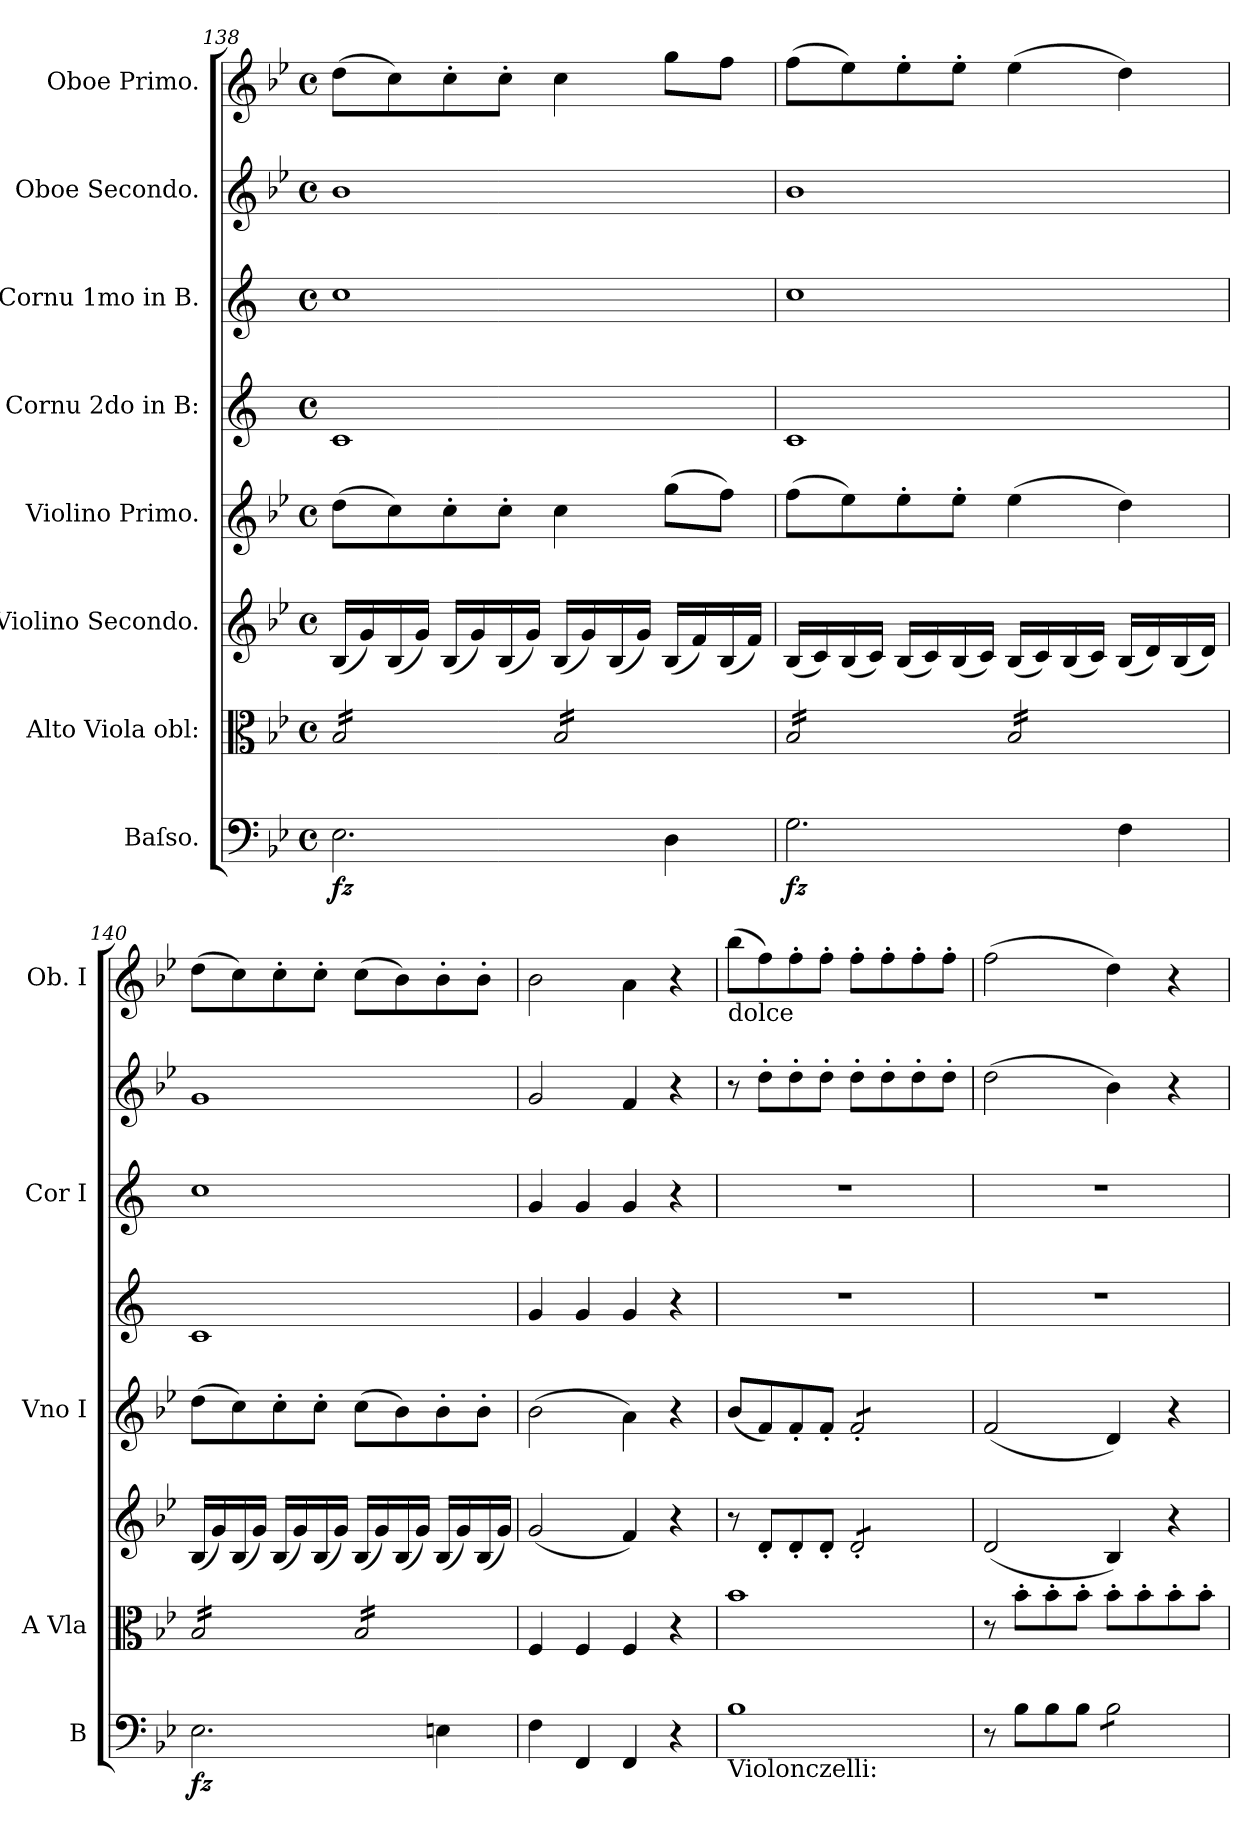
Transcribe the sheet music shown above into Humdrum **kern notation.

**kern	**dynam	**kern	**dynam	**kern	**dynam	**kern	**dynam	**kern	**kern	**kern	**dynam	**kern
*part8	*part8	*part7	*part7	*part6	*part6	*part5	*part5	*part4	*part3	*part2	*part2	*part1
*staff8	*staff8	*staff7	*staff7	*staff6	*staff6	*staff5	*staff5	*staff4	*staff3	*staff2	*staff2	*staff1
*I"Baſso.	*	*I"Alto Viola obl:	*	*I"Violino Secondo.	*	*I"Violino Primo.	*	*I"Cornu 2do in B:	*I"Cornu 1mo in B.	*I"Oboe Secondo.	*	*I"Oboe Primo.
*I'B	*	*I'A Vla	*	*	*	*I'Vno I	*	*	*I'Cor I	*	*	*I'Ob. I
*clefF4	*	*clefC3	*	*clefG2	*	*clefG2	*	*clefG2	*clefG2	*clefG2	*	*clefG2
*	*	*	*	*	*	*	*	*ITrd1c2	*ITrd1c2	*	*	*
*k[b-e-]	*	*k[b-e-]	*	*k[b-e-]	*	*k[b-e-]	*	*k[b-e-]	*k[b-e-]	*k[b-e-]	*	*k[b-e-]
*B-:	*	*B-:	*	*B-:	*	*B-:	*	*B-:	*B-:	*B-:	*	*B-:
*M4/4	*	*M4/4	*	*M4/4	*	*M4/4	*	*M4/4	*M4/4	*M4/4	*	*M4/4
*met(c)	*	*met(c)	*	*met(c)	*	*met(c)	*	*met(c)	*met(c)	*met(c)	*	*met(c)
=138	=138	=138	=138	=138	=138	=138	=138	=138	=138	=138	=138	=138
*	*	*tremolo	*	*	*	*	*	*	*	*	*	*
2.E-\	fz	16B-/LL	.	(16B-/LL	.	(8dd\L	.	1B-	1b-	1b-	.	(8dd\L
.	.	16B-/	.	16g/)	.	.	.	.	.	.	.	.
.	.	16B-/	.	(16B-/	.	8cc\)	.	.	.	.	.	8cc\)
.	.	16B-/	.	16g/JJ)	.	.	.	.	.	.	.	.
.	.	16B-/	.	(16B-/LL	.	8cc'\	.	.	.	.	.	8cc'\
.	.	16B-/	.	16g/)	.	.	.	.	.	.	.	.
.	.	16B-/	.	(16B-/	.	8cc'\J	.	.	.	.	.	8cc'\J
.	.	16B-/JJ	.	16g/JJ)	.	.	.	.	.	.	.	.
.	.	16B-/LL	.	(16B-/LL	.	4cc\	.	.	.	.	.	4cc\
.	.	16B-/	.	16g/)	.	.	.	.	.	.	.	.
.	.	16B-/	.	(16B-/	.	.	.	.	.	.	.	.
.	.	16B-/	.	16g/JJ)	.	.	.	.	.	.	.	.
4D\	.	16B-/	.	(16B-/LL	.	(8gg\L	.	.	.	.	.	8gg\L
.	.	16B-/	.	16f/)	.	.	.	.	.	.	.	.
.	.	16B-/	.	(16B-/	.	8ff\J)	.	.	.	.	.	8ff\J
.	.	16B-/JJ	.	16f/JJ)	.	.	.	.	.	.	.	.
=139	=139	=139	=139	=139	=139	=139	=139	=139	=139	=139	=139	=139
2.G\	fz	16B-/LL	.	(16B-/LL	.	(8ff\L	.	1B-	1b-	1b-	.	(8ff\L
.	.	16B-/	.	16c/)	.	.	.	.	.	.	.	.
.	.	16B-/	.	(16B-/	.	8ee-\)	.	.	.	.	.	8ee-\)
.	.	16B-/	.	16c/JJ)	.	.	.	.	.	.	.	.
.	.	16B-/	.	(16B-/LL	.	8ee-'\	.	.	.	.	.	8ee-'\
.	.	16B-/	.	16c/)	.	.	.	.	.	.	.	.
.	.	16B-/	.	(16B-/	.	8ee-'\J	.	.	.	.	.	8ee-'\J
.	.	16B-/JJ	.	16c/JJ)	.	.	.	.	.	.	.	.
.	.	16B-/LL	.	(16B-/LL	.	(4ee-\	.	.	.	.	.	(4ee-\
.	.	16B-/	.	16c/)	.	.	.	.	.	.	.	.
.	.	16B-/	.	(16B-/	.	.	.	.	.	.	.	.
.	.	16B-/	.	16c/JJ)	.	.	.	.	.	.	.	.
4F\	.	16B-/	.	(16B-/LL	.	4dd\)	.	.	.	.	.	4dd\)
.	.	16B-/	.	16d/)	.	.	.	.	.	.	.	.
.	.	16B-/	.	(16B-/	.	.	.	.	.	.	.	.
.	.	16B-/JJ	.	16d/JJ)	.	.	.	.	.	.	.	.
=140	=140	=140	=140	=140	=140	=140	=140	=140	=140	=140	=140	=140
2.E-\	fz	16B-/LL	.	(16B-/LL	.	(8dd\L	.	1B-	1b-	1g	.	(8dd\L
.	.	16B-/	.	16g/)	.	.	.	.	.	.	.	.
.	.	16B-/	.	(16B-/	.	8cc\)	.	.	.	.	.	8cc\)
.	.	16B-/	.	16g/JJ)	.	.	.	.	.	.	.	.
.	.	16B-/	.	(16B-/LL	.	8cc'\	.	.	.	.	.	8cc'\
.	.	16B-/	.	16g/)	.	.	.	.	.	.	.	.
.	.	16B-/	.	(16B-/	.	8cc'\J	.	.	.	.	.	8cc'\J
.	.	16B-/JJ	.	16g/JJ)	.	.	.	.	.	.	.	.
.	.	16B-/LL	.	(16B-/LL	.	(8cc\L	.	.	.	.	.	(8cc\L
.	.	16B-/	.	16g/)	.	.	.	.	.	.	.	.
.	.	16B-/	.	(16B-/	.	8b-\)	.	.	.	.	.	8b-\)
.	.	16B-/	.	16g/JJ)	.	.	.	.	.	.	.	.
4En\	.	16B-/	.	(16B-/LL	.	8b-'\	.	.	.	.	.	8b-'\
.	.	16B-/	.	16g/)	.	.	.	.	.	.	.	.
.	.	16B-/	.	(16B-/	.	8b-'\J	.	.	.	.	.	8b-'\J
.	.	16B-/JJ	.	16g/JJ)	.	.	.	.	.	.	.	.
*	*	*Xtremolo	*	*	*	*	*	*	*	*	*	*
=141	=141	=141	=141	=141	=141	=141	=141	=141	=141	=141	=141	=141
4F\	.	4F/	.	(2g/	.	(2b-\	.	4f/	4f/	2g/	.	2b-\
4FF/	.	4F/	.	.	.	.	.	4f/	4f/	.	.	.
4FF/	.	4F/	.	4f/)	.	4a\)	.	4f/	4f/	4f/	.	4a\
!	!LO:DY:a	!	!	!	!LO:DY:b	!	!LO:DY:b	!	!	!	!	!
4r	pia	4r	.	4r	po.	4r	po	4r	4r	4r	.	4r
=142	=142	=142	=142	=142	=142	=142	=142	=142	=142	=142	=142	=142
!	!	!	!	!	!	!	!	!	!	!	!	!LO:TX:b:t=dolce
!LO:TX:b:t=Violonczelli&colon;	!	!	!	!	!	!	!	!	!	!	!	!
!	!	!	!LO:DY:b	!	!	!	!	!	!	!	!	!
1B-	.	1b-	po&colon;	8r	.	(8b-/L	.	1r	1r	8r	.	(8bb-\L
!	!	!	!	!	!	!	!	!	!	!	!LO:DY:b	!
.	.	.	.	8d'/L	.	8f/)	.	.	.	8dd'\L	po&colon;	8ff\)
.	.	.	.	8d'/	.	8f'/	.	.	.	8dd'\	.	8ff'\
.	.	.	.	8d'/J	.	8f'/J	.	.	.	8dd'\J	.	8ff'\J
!	!	!	!	!	!	!LO:TX:a:color=crimson:t=⚠	!	!	!	!	!	!
!	!	!	!	!LO:TX:a:color=crimson:t=⚠	!	!	!	!	!	!	!	!
*	*	*	*	*tremolo	*	*	*	*	*	*	*	*
*	*	*	*	*	*	*tremolo	*	*	*	*	*	*
.	.	.	.	8d'/L	.	8f'/L	.	.	.	8dd'\L	.	8ff'\L
.	.	.	.	8d'/	.	8f'/	.	.	.	8dd'\	.	8ff'\
.	.	.	.	8d'/	.	8f'/	.	.	.	8dd'\	.	8ff'\
.	.	.	.	8d'/J	.	8f'/J	.	.	.	8dd'\J	.	8ff'\J
*	*	*	*	*	*	*Xtremolo	*	*	*	*	*	*
*	*	*	*	*Xtremolo	*	*	*	*	*	*	*	*
=143	=143	=143	=143	=143	=143	=143	=143	=143	=143	=143	=143	=143
8r	.	8r	.	(2d/	.	(2f/	.	1r	1r	(2dd\	.	(2ff\
8B-\L	.	8b-'\L	.	.	.	.	.	.	.	.	.	.
8B-\	.	8b-'\	.	.	.	.	.	.	.	.	.	.
8B-\J	.	8b-'\J	.	.	.	.	.	.	.	.	.	.
*tremolo	*	*	*	*	*	*	*	*	*	*	*	*
8B-\L	.	8b-'\L	.	4B-/)	.	4d/)	.	.	.	4b-\)	.	4dd\)
8B-\	.	8b-'\	.	.	.	.	.	.	.	.	.	.
8B-\	.	8b-'\	.	4r	.	4r	.	.	.	4r	.	4r
8B-\J	.	8b-'\J	.	.	.	.	.	.	.	.	.	.
*Xtremolo	*	*	*	*	*	*	*	*	*	*	*	*
=	=	=	=	=	=	=	=	=	=	=	=	=
*-	*-	*-	*-	*-	*-	*-	*-	*-	*-	*-	*-	*-
